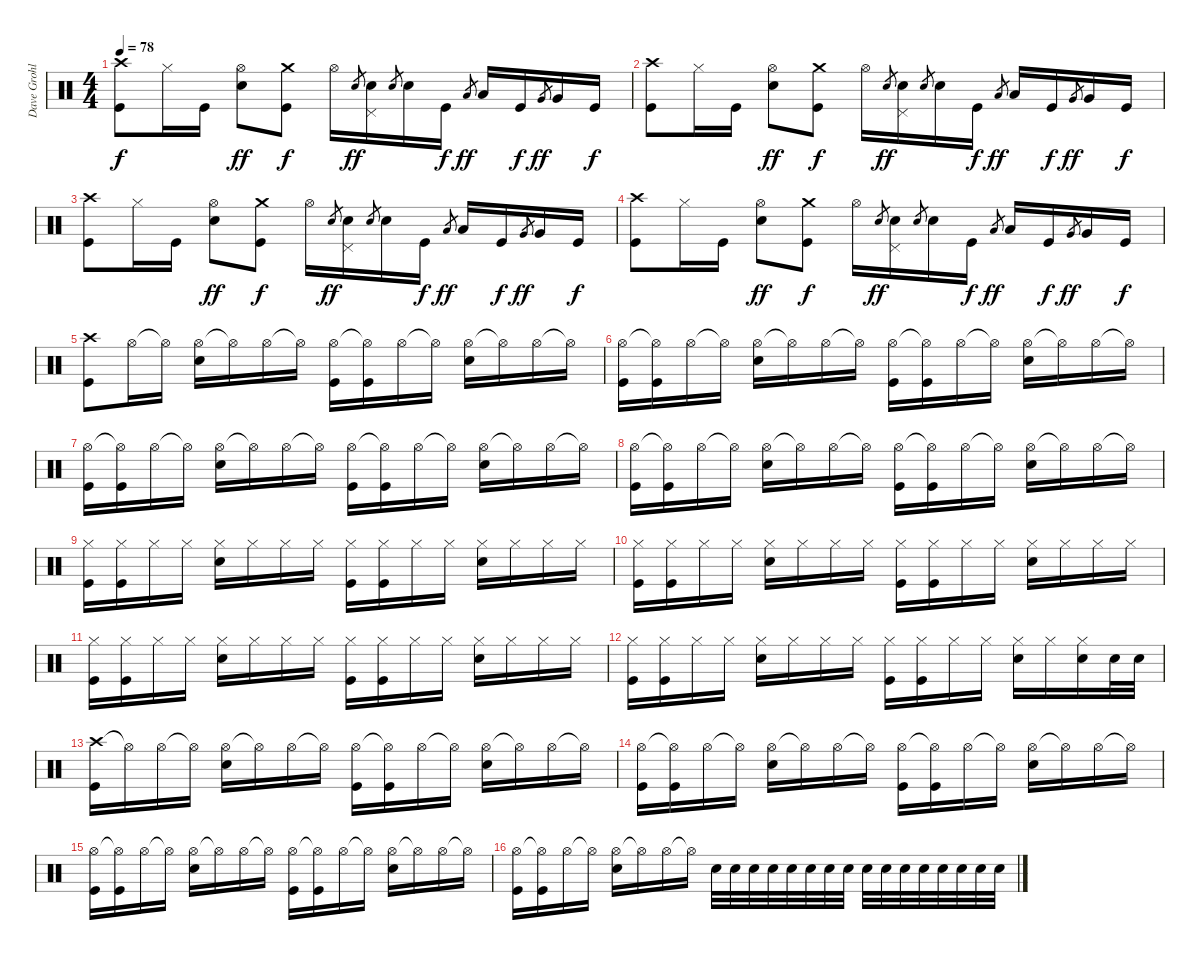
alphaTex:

\track ("Dave Grohl : Drums" "Dave Grohl") {instrument percussion}
\staff {score}
\articulation defaults
\ts (4 4)
\tempo 78
\clef neutral
\ks c
("Crash high (hit)" "Kick (hit)").8{dy f} "Hi-Hat (closed)".16 "Kick (hit)".16 ("Hi-Hat (open)" "Electric Snare (hit)").8{dy ff} ("Crash medium (hit)" "Kick (hit)").8{dy f} "Hi-Hat (open)".16 "Electric Snare (hit)".8{gr dy ff} ("Pedal Hi-Hat (hit)" "Electric Snare (hit)").16 "Electric Snare (hit)".8{gr} "Electric Snare (hit)".16 "Kick (hit)".16{dy f} "Low Tom (hit)".8{gr dy ff} "Low Tom (hit)".16 "Kick (hit)".16{dy f} "Very Low Tom (hit)".8{gr dy ff} "Very Low Tom (hit)".16 "Kick (hit)".16{dy f} |
("Crash high (hit)" "Kick (hit)").8 "Hi-Hat (closed)".16 "Kick (hit)".16 ("Hi-Hat (open)" "Electric Snare (hit)").8{dy ff} ("Crash medium (hit)" "Kick (hit)").8{dy f} "Hi-Hat (open)".16 "Electric Snare (hit)".8{gr dy ff} ("Pedal Hi-Hat (hit)" "Electric Snare (hit)").16 "Electric Snare (hit)".8{gr} "Electric Snare (hit)".16 "Kick (hit)".16{dy f} "Low Tom (hit)".8{gr dy ff} "Low Tom (hit)".16 "Kick (hit)".16{dy f} "Very Low Tom (hit)".8{gr dy ff} "Very Low Tom (hit)".16 "Kick (hit)".16{dy f} |
("Crash high (hit)" "Kick (hit)").8 "Hi-Hat (closed)".16 "Kick (hit)".16 ("Hi-Hat (open)" "Electric Snare (hit)").8{dy ff} ("Crash medium (hit)" "Kick (hit)").8{dy f} "Hi-Hat (open)".16 "Electric Snare (hit)".8{gr dy ff} ("Pedal Hi-Hat (hit)" "Electric Snare (hit)").16 "Electric Snare (hit)".8{gr} "Electric Snare (hit)".16 "Kick (hit)".16{dy f} "Low Tom (hit)".8{gr dy ff} "Low Tom (hit)".16 "Kick (hit)".16{dy f} "Very Low Tom (hit)".8{gr dy ff} "Very Low Tom (hit)".16 "Kick (hit)".16{dy f} |
("Crash high (hit)" "Kick (hit)").8 "Hi-Hat (closed)".16 "Kick (hit)".16 ("Hi-Hat (open)" "Electric Snare (hit)").8{dy ff} ("Crash medium (hit)" "Kick (hit)").8{dy f} "Hi-Hat (open)".16 "Electric Snare (hit)".8{gr dy ff} ("Pedal Hi-Hat (hit)" "Electric Snare (hit)").16 "Electric Snare (hit)".8{gr} "Electric Snare (hit)".16 "Kick (hit)".16{dy f} "Low Tom (hit)".8{gr dy ff} "Low Tom (hit)".16 "Kick (hit)".16{dy f} "Very Low Tom (hit)".8{gr dy ff} "Very Low Tom (hit)".16 "Kick (hit)".16{dy f} |
("Crash high (hit)" "Kick (hit)").8 "Hi-Hat (open)".16 "Hi-Hat (open)"{t}.16 ("Hi-Hat (open)" "Electric Snare (hit)").16 "Hi-Hat (open)"{t}.16 "Hi-Hat (open)".16 "Hi-Hat (open)"{t}.16 ("Hi-Hat (open)" "Kick (hit)").16 ("Hi-Hat (open)"{t} "Kick (hit)").16 "Hi-Hat (open)".16 "Hi-Hat (open)"{t}.16 ("Hi-Hat (open)" "Electric Snare (hit)").16 "Hi-Hat (open)"{t}.16 "Hi-Hat (open)".16 "Hi-Hat (open)"{t}.16 |
("Hi-Hat (open)" "Kick (hit)").16 ("Hi-Hat (open)"{t} "Kick (hit)").16 "Hi-Hat (open)".16 "Hi-Hat (open)"{t}.16 ("Hi-Hat (open)" "Electric Snare (hit)").16 "Hi-Hat (open)"{t}.16 "Hi-Hat (open)".16 "Hi-Hat (open)"{t}.16 ("Hi-Hat (open)" "Kick (hit)").16 ("Hi-Hat (open)"{t} "Kick (hit)").16 "Hi-Hat (open)".16 "Hi-Hat (open)"{t}.16 ("Hi-Hat (open)" "Electric Snare (hit)").16 "Hi-Hat (open)"{t}.16 "Hi-Hat (open)".16 "Hi-Hat (open)"{t}.16 |
("Hi-Hat (open)" "Kick (hit)").16 ("Hi-Hat (open)"{t} "Kick (hit)").16 "Hi-Hat (open)".16 "Hi-Hat (open)"{t}.16 ("Hi-Hat (open)" "Electric Snare (hit)").16 "Hi-Hat (open)"{t}.16 "Hi-Hat (open)".16 "Hi-Hat (open)"{t}.16 ("Hi-Hat (open)" "Kick (hit)").16 ("Hi-Hat (open)"{t} "Kick (hit)").16 "Hi-Hat (open)".16 "Hi-Hat (open)"{t}.16 ("Hi-Hat (open)" "Electric Snare (hit)").16 "Hi-Hat (open)"{t}.16 "Hi-Hat (open)".16 "Hi-Hat (open)"{t}.16 |
("Hi-Hat (open)" "Kick (hit)").16 ("Hi-Hat (open)"{t} "Kick (hit)").16 "Hi-Hat (open)".16 "Hi-Hat (open)"{t}.16 ("Hi-Hat (open)" "Electric Snare (hit)").16 "Hi-Hat (open)"{t}.16 "Hi-Hat (open)".16 "Hi-Hat (open)"{t}.16 ("Hi-Hat (open)" "Kick (hit)").16 ("Hi-Hat (open)"{t} "Kick (hit)").16 "Hi-Hat (open)".16 "Hi-Hat (open)"{t}.16 ("Hi-Hat (open)" "Electric Snare (hit)").16 "Hi-Hat (open)"{t}.16 "Hi-Hat (open)".16 "Hi-Hat (open)"{t}.16 |
("Hi-Hat (closed)" "Kick (hit)").16 ("Hi-Hat (closed)" "Kick (hit)").16 "Hi-Hat (closed)".16 "Hi-Hat (closed)".16 ("Hi-Hat (closed)" "Electric Snare (hit)").16 "Hi-Hat (closed)".16 "Hi-Hat (closed)".16 "Hi-Hat (closed)".16 ("Hi-Hat (closed)" "Kick (hit)").16 ("Hi-Hat (closed)" "Kick (hit)").16 "Hi-Hat (closed)".16 "Hi-Hat (closed)".16 ("Hi-Hat (closed)" "Electric Snare (hit)").16 "Hi-Hat (closed)".16 "Hi-Hat (closed)".16 "Hi-Hat (closed)".16 |
("Hi-Hat (closed)" "Kick (hit)").16 ("Hi-Hat (closed)" "Kick (hit)").16 "Hi-Hat (closed)".16 "Hi-Hat (closed)".16 ("Hi-Hat (closed)" "Electric Snare (hit)").16 "Hi-Hat (closed)".16 "Hi-Hat (closed)".16 "Hi-Hat (closed)".16 ("Hi-Hat (closed)" "Kick (hit)").16 ("Hi-Hat (closed)" "Kick (hit)").16 "Hi-Hat (closed)".16 "Hi-Hat (closed)".16 ("Hi-Hat (closed)" "Electric Snare (hit)").16 "Hi-Hat (closed)".16 "Hi-Hat (closed)".16 "Hi-Hat (closed)".16 |
("Hi-Hat (closed)" "Kick (hit)").16 ("Hi-Hat (closed)" "Kick (hit)").16 "Hi-Hat (closed)".16 "Hi-Hat (closed)".16 ("Hi-Hat (closed)" "Electric Snare (hit)").16 "Hi-Hat (closed)".16 "Hi-Hat (closed)".16 "Hi-Hat (closed)".16 ("Hi-Hat (closed)" "Kick (hit)").16 ("Hi-Hat (closed)" "Kick (hit)").16 "Hi-Hat (closed)".16 "Hi-Hat (closed)".16 ("Hi-Hat (closed)" "Electric Snare (hit)").16 "Hi-Hat (closed)".16 "Hi-Hat (closed)".16 "Hi-Hat (closed)".16 |
("Hi-Hat (closed)" "Kick (hit)").16 ("Hi-Hat (closed)" "Kick (hit)").16 "Hi-Hat (closed)".16 "Hi-Hat (closed)".16 ("Hi-Hat (closed)" "Electric Snare (hit)").16 "Hi-Hat (closed)".16 "Hi-Hat (closed)".16 "Hi-Hat (closed)".16 ("Hi-Hat (closed)" "Kick (hit)").16 ("Hi-Hat (closed)" "Kick (hit)").16 "Hi-Hat (closed)".16 "Hi-Hat (closed)".16 ("Hi-Hat (closed)" "Electric Snare (hit)").16 "Hi-Hat (closed)".16 ("Hi-Hat (closed)" "Electric Snare (hit)").16 "Electric Snare (hit)".32 "Electric Snare (hit)".32 |
("Crash high (hit)" "Kick (hit)").16 "Hi-Hat (open)"{t}.16 "Hi-Hat (open)".16 "Hi-Hat (open)"{t}.16 ("Hi-Hat (open)" "Electric Snare (hit)").16 "Hi-Hat (open)"{t}.16 "Hi-Hat (open)".16 "Hi-Hat (open)"{t}.16 ("Hi-Hat (open)" "Kick (hit)").16 ("Hi-Hat (open)"{t} "Kick (hit)").16 "Hi-Hat (open)".16 "Hi-Hat (open)"{t}.16 ("Hi-Hat (open)" "Electric Snare (hit)").16 "Hi-Hat (open)"{t}.16 "Hi-Hat (open)".16 "Hi-Hat (open)"{t}.16 |
("Hi-Hat (open)" "Kick (hit)").16 ("Hi-Hat (open)"{t} "Kick (hit)").16 "Hi-Hat (open)".16 "Hi-Hat (open)"{t}.16 ("Hi-Hat (open)" "Electric Snare (hit)").16 "Hi-Hat (open)"{t}.16 "Hi-Hat (open)".16 "Hi-Hat (open)"{t}.16 ("Hi-Hat (open)" "Kick (hit)").16 ("Hi-Hat (open)"{t} "Kick (hit)").16 "Hi-Hat (open)".16 "Hi-Hat (open)"{t}.16 ("Hi-Hat (open)" "Electric Snare (hit)").16 "Hi-Hat (open)"{t}.16 "Hi-Hat (open)".16 "Hi-Hat (open)"{t}.16 |
("Hi-Hat (open)" "Kick (hit)").16 ("Hi-Hat (open)"{t} "Kick (hit)").16 "Hi-Hat (open)".16 "Hi-Hat (open)"{t}.16 ("Hi-Hat (open)" "Electric Snare (hit)").16 "Hi-Hat (open)"{t}.16 "Hi-Hat (open)".16 "Hi-Hat (open)"{t}.16 ("Hi-Hat (open)" "Kick (hit)").16 ("Hi-Hat (open)"{t} "Kick (hit)").16 "Hi-Hat (open)".16 "Hi-Hat (open)"{t}.16 ("Hi-Hat (open)" "Electric Snare (hit)").16 "Hi-Hat (open)"{t}.16 "Hi-Hat (open)".16 "Hi-Hat (open)"{t}.16 |
("Hi-Hat (open)" "Kick (hit)").16 ("Hi-Hat (open)"{t} "Kick (hit)").16 "Hi-Hat (open)".16 "Hi-Hat (open)"{t}.16 ("Hi-Hat (open)" "Electric Snare (hit)").16 "Hi-Hat (open)"{t}.16 "Hi-Hat (open)".16 "Hi-Hat (open)"{t}.16 "Electric Snare (hit)".32 "Electric Snare (hit)".32 "Electric Snare (hit)".32 "Electric Snare (hit)".32 "Electric Snare (hit)".32 "Electric Snare (hit)".32 "Electric Snare (hit)".32 "Electric Snare (hit)".32 "Electric Snare (hit)".32 "Electric Snare (hit)".32 "Electric Snare (hit)".32 "Electric Snare (hit)".32 "Electric Snare (hit)".32 "Electric Snare (hit)".32 "Electric Snare (hit)".32 "Electric Snare (hit)".32
